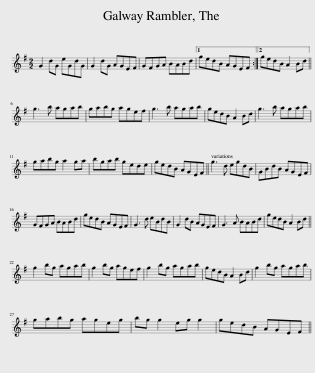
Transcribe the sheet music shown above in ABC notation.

X:1
L:1/8
M:2/2
I:linebreak $
K:G
V:1 treble
V:1
 G2 dG eGdG | G2 dG AGEF | GFGA BABd |1 gedB AGEF :|2 gedB A2 Bd ||$ %5
 g3 b agab | gabg agef | g3 b agab | gedB A2 Bd | g3 b agab |$ %10
 gabg a2 ga | bgab gede | gedB AGEF || g3 d egdB | GBdB AGEF |$ %15
 GFGA BABd | gedB AGEF | G3 d eBdB | G2 dB AGEF | G3 A BABd | %20
 gedB A2 Bd ||$ g2 bg agab | g2 bg agef | g2 bg agab | gedB A2 Bd | %25
 g2 bg agab |$ gabg ageg | bg g2 eg g2 | gedB AGEF || %29
